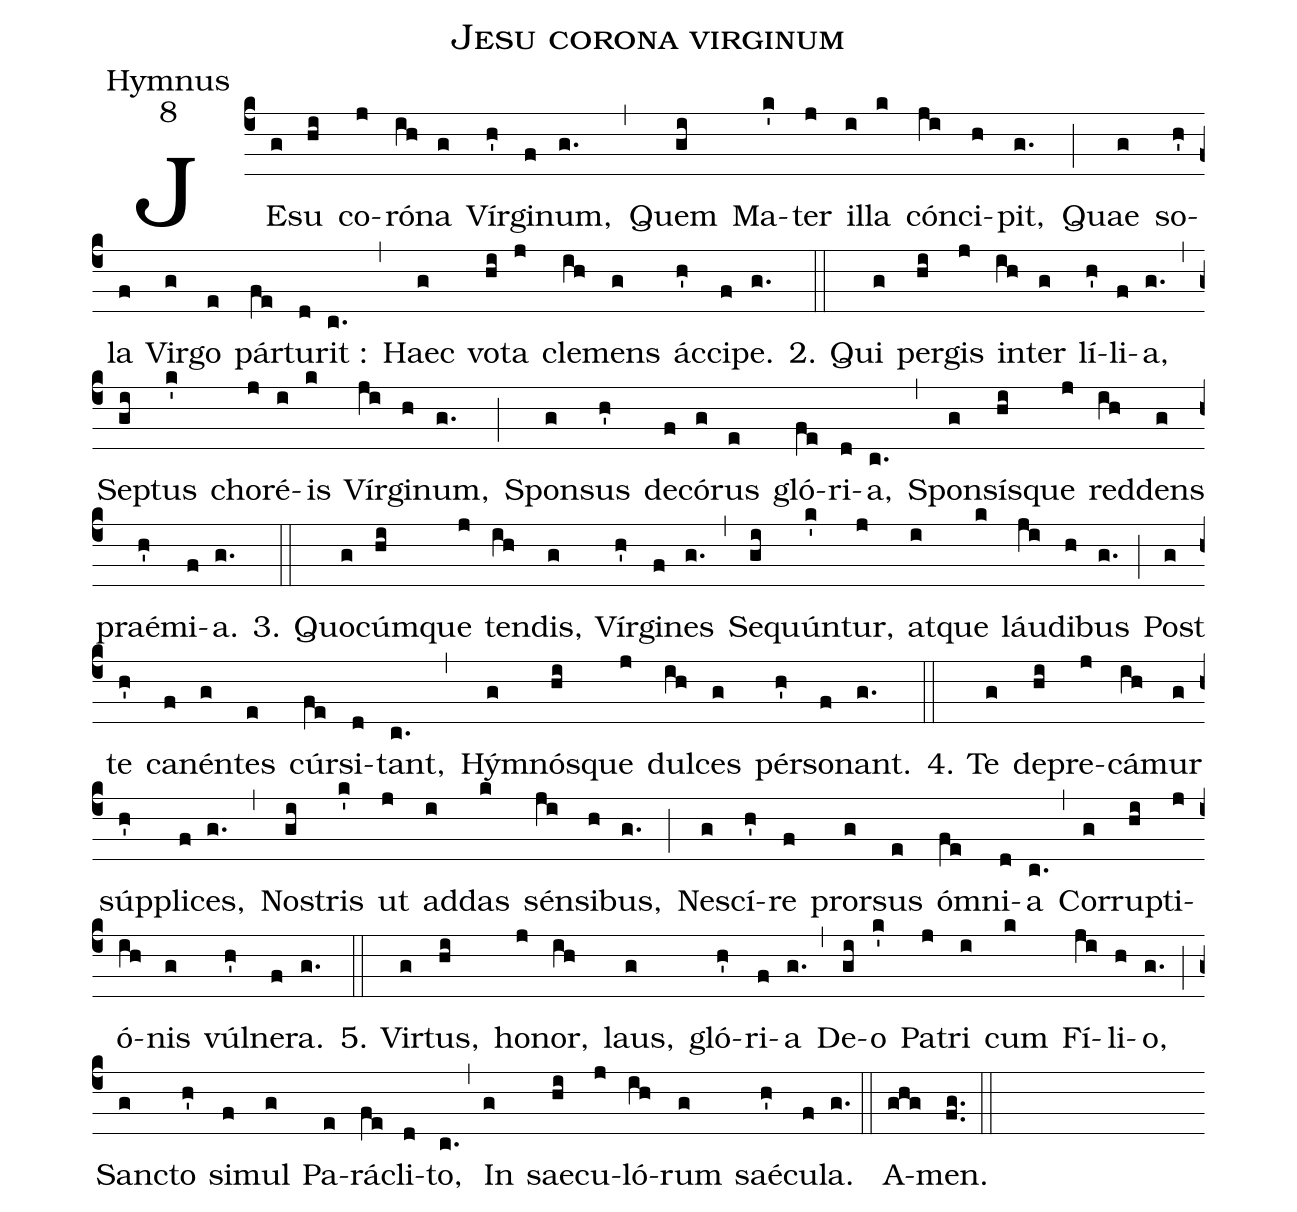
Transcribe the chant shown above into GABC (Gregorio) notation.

name:Jesu corona virginum;
office-part:Hymnus;
mode:8;
%%
(c4) JE(g)su(hi) co(j)ró(ih)na(g) Vír(h')gi(f)num,(g.) (,) Quem(gi) Ma(k')ter(j) il(i)la(k) cón(ji)ci(h)pit,(g.) (;) Quae(g) so(h')la(f) Vir(g)go(e) pár(fe)tu(d)rit :(c.) (,) Haec(g) vo(hi)ta(j) cle(ih)mens(g) ác(h')ci(f)pe.(g.) (::)
2. Qui(g) per(hi)gis(j) in(ih)ter(g) lí(h')li(f)a,(g.) (,) Se(gi)ptus(k') cho(j)ré(i)is(k) Vír(ji)gi(h)num,(g.) (;) Spon(g)sus(h') de(f)có(g)rus(e) gló(fe)ri(d)a,(c.) (,) Spon(g)sís(hi)que(j) red(ih)dens(g) praé(h')mi(f)a.(g.) (::)
3. Quo(g)cúm(hi)que(j) ten(ih)dis,(g) Vír(h')gi(f)nes(g.) (,) Se(gi)quún(k')tur,(j) at(i)que(k) láu(ji)di(h)bus(g.) (;) Post(g) te(h') ca(f)nén(g)tes(e) cúr(fe)si(d)tant,(c.) (,) Hý(g)mnós(hi)que(j) dul(ih)ces(g) pér(h')so(f)nant.(g.) (::)
4. Te(g) de(hi)pre(j)cá(ih)mur(g) súp(h')pli(f)ces,(g.) (,) No(gi)stris(k') ut(j) ad(i)das(k) sén(ji)si(h)bus,(g.) (;) Ne(g)scí(h')re(f) pror(g)sus(e) ó(fe)mni(d)a(c.) (,) Cor(g)ru(hi)pti(j)ó(ih)nis(g) vúl(h')ne(f)ra.(g.) (::)
5. Vir(g)tus,(hi) ho(j)nor,(ih) laus,(g) gló(h')ri(f)a(g.) (,) De(gi)o(k') Pa(j)tri(i) cum(k) Fí(ji)li(h)o,(g.) (;) San(g)cto(h') si(f)mul(g) Pa(e)rá(fe)cli(d)to,(c.) (,) In(g) sae(hi)cu(j)ló(ih)rum(g) saé(h')cu(f)la.(g.) (::)
A(ghg)men.(fg..) (::)
